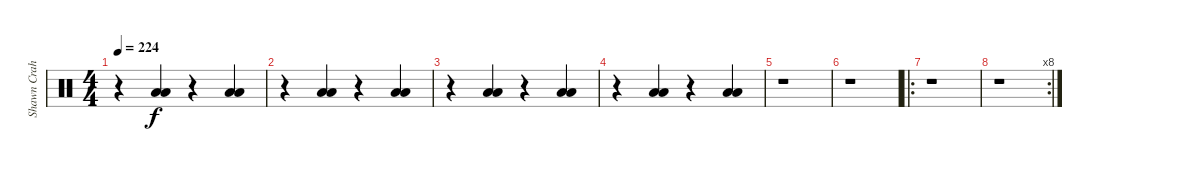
\track ("Shawn Crahan" "Shawn Crah") {instrument percussion}
\staff {score}
\articulation defaults
\ts (4 4)
\tempo 224
\clef neutral
\ks c
r.4{dy f} ("Low Floor Tom (hit)" "Low Floor Tom (hit)").4 r.4 ("Low Floor Tom (hit)" "Low Floor Tom (hit)").4 |
r.4 ("Low Floor Tom (hit)" "Low Floor Tom (hit)").4 r.4 ("Low Floor Tom (hit)" "Low Floor Tom (hit)").4 |
r.4 ("Low Floor Tom (hit)" "Low Floor Tom (hit)").4 r.4 ("Low Floor Tom (hit)" "Low Floor Tom (hit)").4 |
r.4 ("Low Floor Tom (hit)" "Low Floor Tom (hit)").4 r.4 ("Low Floor Tom (hit)" "Low Floor Tom (hit)").4 |
r.1 |
r.1 |
\ro
r.1 |
\rc 8
r.1
